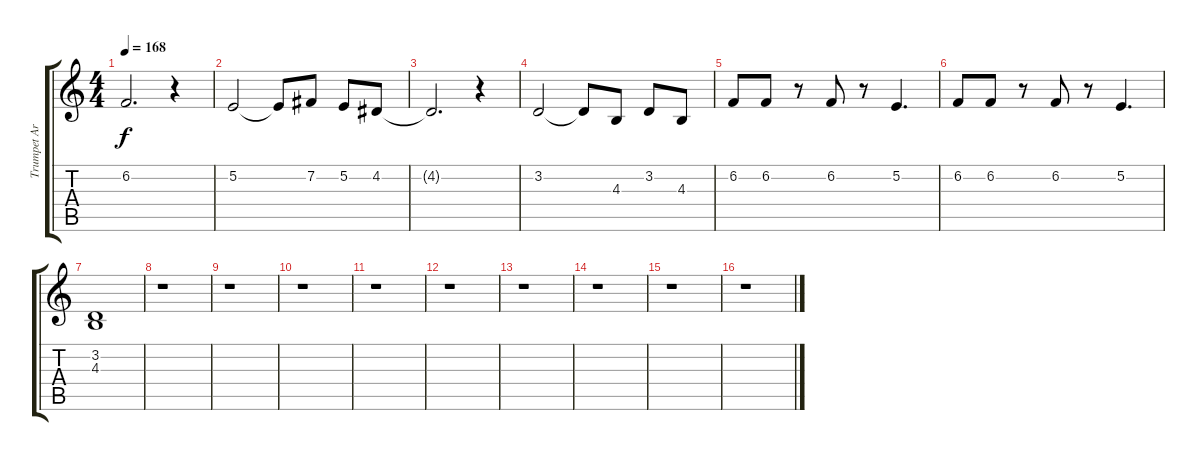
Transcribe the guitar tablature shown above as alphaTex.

\track ("Trumpet Arrangées for G2" "Trumpet Ar") {instrument trumpet}
\staff {score tabs}
\tuning (E4 B3 G3 D3 A2 E2) {hide}
\ts (4 4)
\tempo 168
\clef g2
\ks c
6.2{t}.2{d dy f} r.4 |
5.2.2 5.2{t}.8 7.2.8 5.2.8 4.2.8 |
4.2{t}.2{d} r.4 |
3.2.2 3.2{t}.8 4.3.8 3.2.8 4.3.8 |
6.2.8 6.2.8 r.8 6.2.8 r.8 5.2.4{d} |
6.2.8 6.2.8 r.8 6.2.8 r.8 5.2.4{d} |
(3.2 4.3).1 |
r.1 |
r.1 |
r.1 |
r.1 |
r.1 |
r.1 |
r.1 |
r.1 |
r.1
